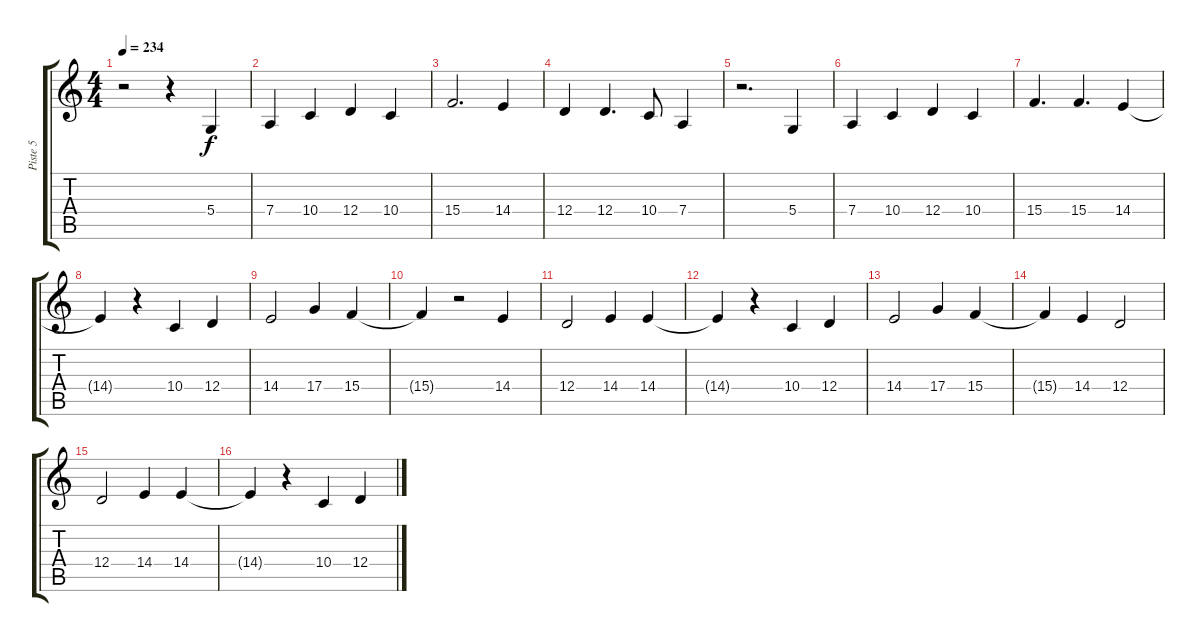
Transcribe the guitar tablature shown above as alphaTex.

\track ("Piste 5" "Piste 5") {instrument lead8bassandlead}
\staff {score tabs}
\tuning (E4 B3 G3 D3 A2 E2) {hide}
\ts (4 4)
\tempo 234
\clef g2
\ks c
r.2{dy f} r.4 5.4.4 |
7.4.4 10.4.4 12.4.4 10.4.4 |
15.4.2{d} 14.4.4 |
12.4.4 12.4.4{d} 10.4.8 7.4.4 |
r.2{d} 5.4.4 |
7.4.4 10.4.4 12.4.4 10.4.4 |
15.4.4{d} 15.4.4{d} 14.4.4 |
14.4{t}.4 r.4 10.4.4 12.4.4 |
14.4.2 17.4.4 15.4.4 |
15.4{t}.4 r.2 14.4.4 |
12.4.2 14.4.4 14.4.4 |
14.4{t}.4 r.4 10.4.4 12.4.4 |
14.4.2 17.4.4 15.4.4 |
15.4{t}.4 14.4.4 12.4.2 |
12.4.2 14.4.4 14.4.4 |
14.4{t}.4 r.4 10.4.4 12.4.4
